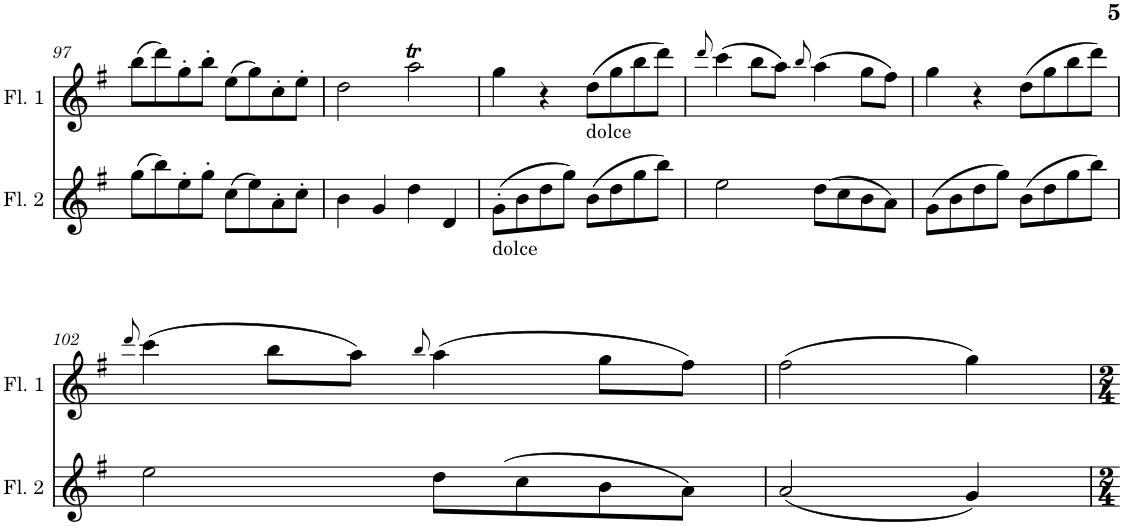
**kern	**kern
*part2	*part1
*staff2	*staff1
*I"Flute 2	*I"Flute 1
*I'Fl. 2	*I'Fl. 1
!!LO:PB:g=z
*clefG2	*clefG2
*k[f#]	*k[f#]
*M4/4	*M4/4
*met(c)	*met(c)
=97	=97
(>8gg\L	(>8bb\L
8bb\)	8ddd\)
8ee'\	8gg'\
8gg'\J	8bb'\J
(>8cc\L	(>8ee\L
8ee\)	8gg\)
8a'\	8cc'\
8cc'\J	8ee'\J
=98	=98
4b\	2dd\
4g/	.
4dd\	2aaT\
4d/	.
=99	=99
!LO:TX:b:t=dolce	!
(>8g'\L	4gg\
8b\	.
8dd\	4r
8gg\J)	.
!	!LO:TX:b:t=dolce
(>8b\L	(>8dd\L
8dd\	8gg\
8gg\	8bb\
8bb\J)	8ddd\J)
=100	=100
.	8qddd/
2ee\	(>4ccc\
.	8bb\L
.	8aa\J)
.	8qbb/
8dd\L	(>4aa\
(>8cc\	.
8b\	8gg\L
8a\J)	8ff#\J)
=101	=101
(>8g\L	4gg\
8b\	.
8dd\	4r
8gg\J)	.
(8b\L	(8dd\L
8dd\	8gg\
8gg\	8bb\
8bb\J)	8ddd\J)
!!LO:LB:g=z
=102	=102
.	8qddd/
2ee\	(4ccc\
.	8bb\L
.	8aa\J)
.	8qbb/
8dd\L	(4aa\
(>8cc\	.
8b\	8gg\L
8a\J)	8ff#\J)
=103	=103
(2a/	(2ff#\
4g/)	4gg\)
=	=
*-	*-
